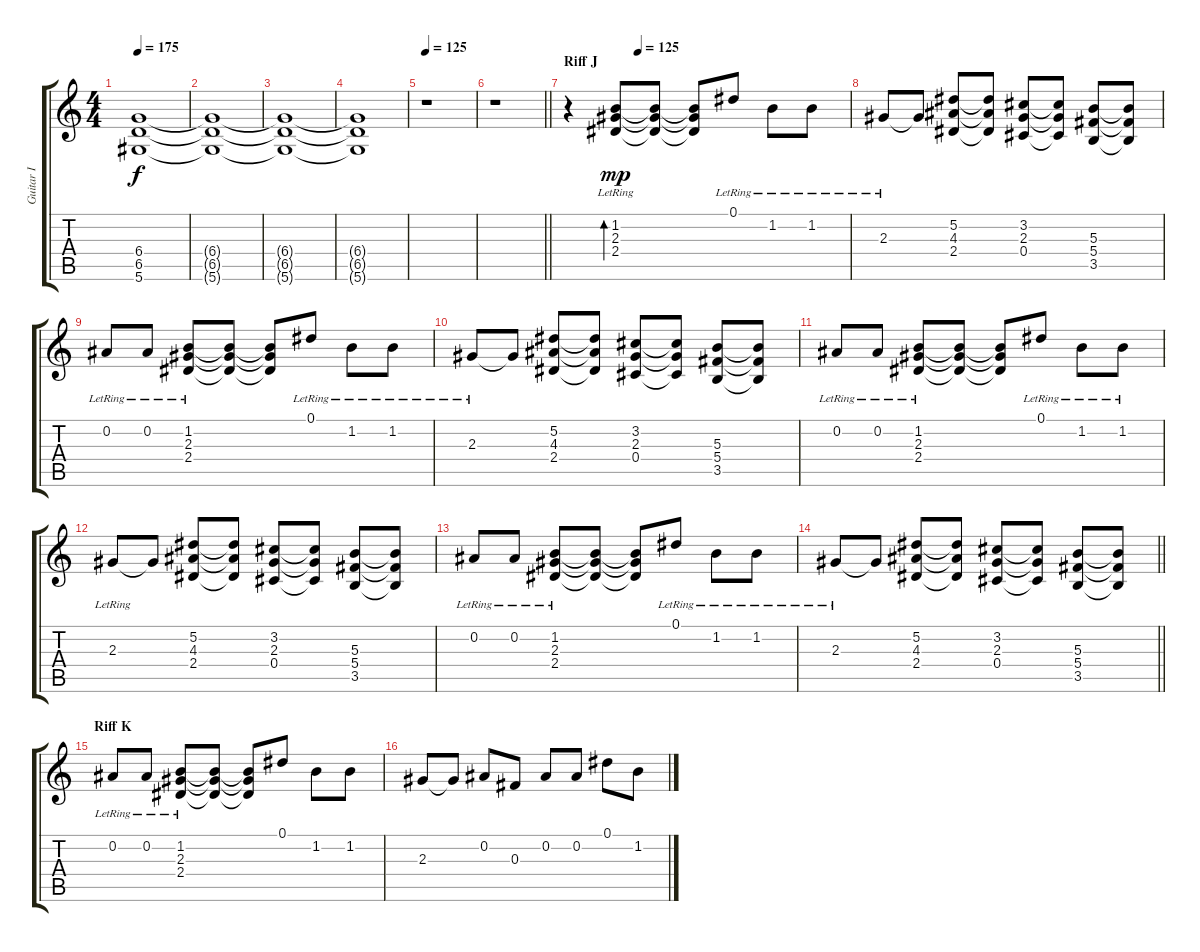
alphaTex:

\track ("Guitar I" "Guitar I") {instrument distortionguitar}
\staff {score tabs}
\tuning (Eb4 Bb3 Gb3 Db3 Ab2 Eb2) {hide}
\ts (4 4)
\tempo 175
\clef g2
\ks c
(6.4{t} 6.5{t} 5.6{t}).1{dy f} |
(6.4{t} 6.5{t} 5.6{t}).1 |
(6.4{t} 6.5{t} 5.6{t}).1 |
(6.4{t} 6.5{t} 5.6{t}).1 |
\tempo 125
r.1 |
\barLineRight lightlight
r.1 |
\section ("" "Riff J")
\tempo (135 0.25)
\tempo (125 0.25)
r.4 (1.2{lr} 2.3{lr} 2.4{lr}).8{bd 240 dy mp instrument electricguitarclean} (1.2{t} 2.3{t} 2.4{t}).8 (1.2{t} 2.3{t} 2.4{t}).8 0.1{lr}.8 1.2{lr}.8 1.2{lr}.8 |
2.3{lr}.8 2.3{t}.8 (5.2 4.3 2.4).8 (5.2{t} 4.3{t} 2.4{t}).8 (3.2 2.3 0.4).8 (3.2{t} 2.3{t} 0.4{t}).8 (5.3 5.4 3.5).8 (5.3{t} 5.4{t} 3.5{t}).8 |
0.2{lr}.8 0.2{lr}.8 (1.2 2.3{lr} 2.4).8 (1.2{t} 2.3{t} 2.4{t}).8 (1.2{t} 2.3{t} 2.4{t}).8 0.1{lr}.8 1.2{lr}.8 1.2{lr}.8 |
2.3{lr}.8 2.3{t}.8 (5.2 4.3 2.4).8 (5.2{t} 4.3{t} 2.4{t}).8 (3.2 2.3 0.4).8 (3.2{t} 2.3{t} 0.4{t}).8 (5.3 5.4 3.5).8 (5.3{t} 5.4{t} 3.5{t}).8 |
0.2{lr}.8 0.2{lr}.8 (1.2 2.3{lr} 2.4).8 (1.2{t} 2.3{t} 2.4{t}).8 (1.2{t} 2.3{t} 2.4{t}).8 0.1{lr}.8 1.2{lr}.8 1.2{lr}.8 |
2.3{lr}.8 2.3{t}.8 (5.2 4.3 2.4).8 (5.2{t} 4.3{t} 2.4{t}).8 (3.2 2.3 0.4).8 (3.2{t} 2.3{t} 0.4{t}).8 (5.3 5.4 3.5).8 (5.3{t} 5.4{t} 3.5{t}).8 |
0.2{lr}.8 0.2{lr}.8 (1.2 2.3{lr} 2.4).8 (1.2{t} 2.3{t} 2.4{t}).8 (1.2{t} 2.3{t} 2.4{t}).8 0.1{lr}.8 1.2{lr}.8 1.2{lr}.8 |
\barLineRight lightlight
2.3{lr}.8 2.3{t}.8 (5.2 4.3 2.4).8 (5.2{t} 4.3{t} 2.4{t}).8 (3.2 2.3 0.4).8 (3.2{t} 2.3{t} 0.4{t}).8 (5.3 5.4 3.5).8 (5.3{t} 5.4{t} 3.5{t}).8 |
\section ("" "Riff K")
0.2{lr}.8 0.2{lr}.8 (1.2 2.3{lr} 2.4).8 (1.2{t} 2.3{t} 2.4{t}).8 (1.2{t} 2.3{t} 2.4{t}).8 0.1.8 1.2.8 1.2.8 |
2.3.8 2.3{t}.8 0.2.8 0.3.8 0.2.8 0.2.8 0.1.8 1.2.8
